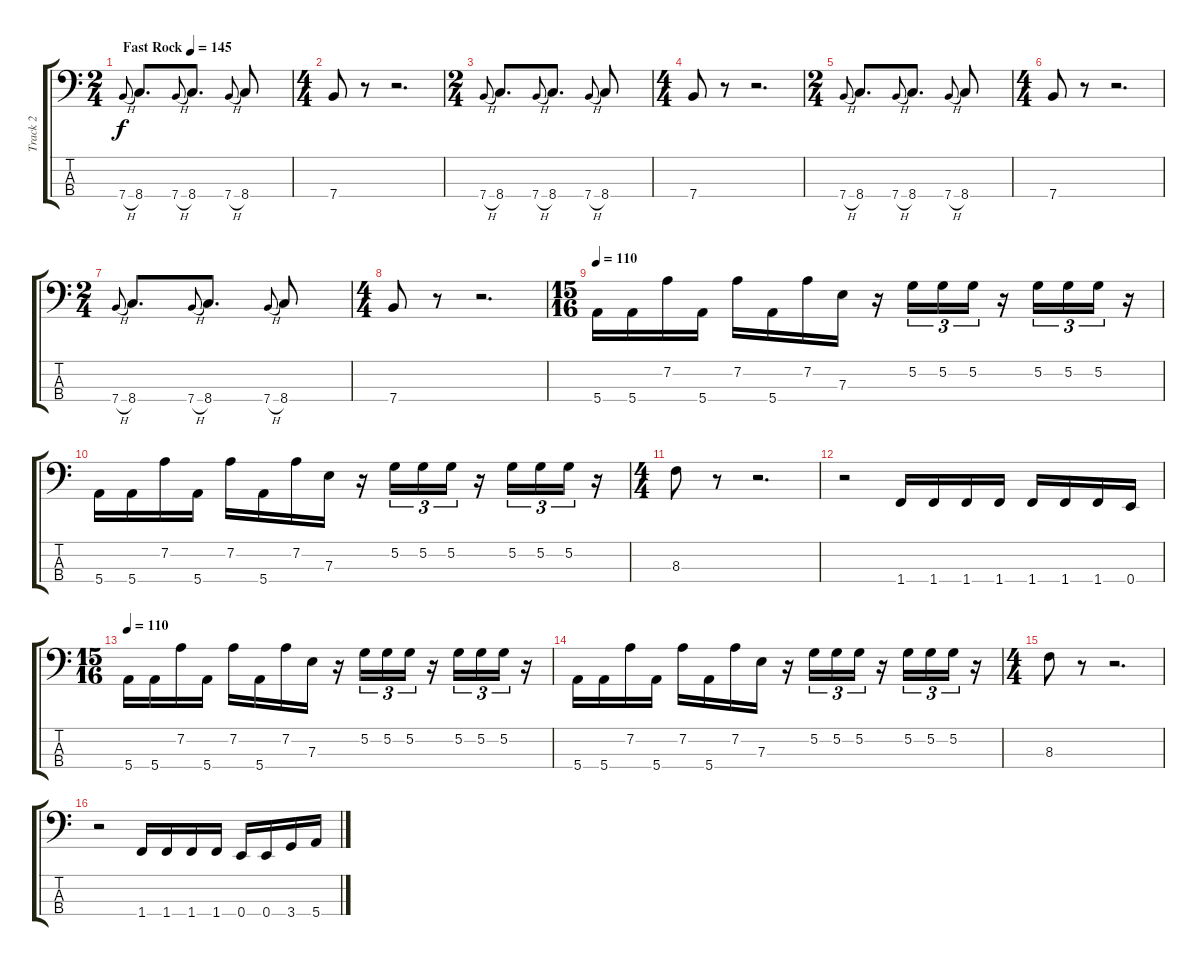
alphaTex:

\track ("Track 2" "Track 2") {instrument electricbassfinger}
\staff {score tabs}
\tuning (G2 D2 A1 E1) {hide}
\ts (2 4)
\tempo (145 "Fast Rock")
\clef f4
\ks c
7.4{h}.8{gr onbeat dy f instrument electricbassfinger} 8.4.8{d} 7.4{h}.8{gr onbeat} 8.4.8{d} 7.4{h}.8{gr onbeat} 8.4.8 |
\ts (4 4)
7.4.8 r.8 r.2{d} |
\ts (2 4)
7.4{h}.8{gr onbeat} 8.4.8{d} 7.4{h}.8{gr onbeat} 8.4.8{d} 7.4{h}.8{gr onbeat} 8.4.8 |
\ts (4 4)
7.4.8 r.8 r.2{d} |
\ts (2 4)
7.4{h}.8{gr onbeat} 8.4.8{d} 7.4{h}.8{gr onbeat} 8.4.8{d} 7.4{h}.8{gr onbeat} 8.4.8 |
\ts (4 4)
7.4.8 r.8 r.2{d} |
\ts (2 4)
7.4{h}.8{gr onbeat} 8.4.8{d} 7.4{h}.8{gr onbeat} 8.4.8{d} 7.4{h}.8{gr onbeat} 8.4.8 |
\ts (4 4)
7.4.8 r.8 r.2{d} |
\ts (15 16)
\tempo 110
5.4.16 5.4.16 7.2.16 5.4.16 7.2.16 5.4.16 7.2.16 7.3.16 r.16 5.2.16{tu (3 2)} 5.2.16{tu (3 2)} 5.2.16{tu (3 2)} r.16 5.2.16{tu (3 2)} 5.2.16{tu (3 2)} 5.2.16{tu (3 2)} r.16 |
5.4.16 5.4.16 7.2.16 5.4.16 7.2.16 5.4.16 7.2.16 7.3.16 r.16 5.2.16{tu (3 2)} 5.2.16{tu (3 2)} 5.2.16{tu (3 2)} r.16 5.2.16{tu (3 2)} 5.2.16{tu (3 2)} 5.2.16{tu (3 2)} r.16 |
\ts (4 4)
8.3.8 r.8 r.2{d} |
r.2 1.4.16 1.4.16 1.4.16 1.4.16 1.4.16 1.4.16 1.4.16 0.4.16 |
\ts (15 16)
\tempo 110
5.4.16 5.4.16 7.2.16 5.4.16 7.2.16 5.4.16 7.2.16 7.3.16 r.16 5.2.16{tu (3 2)} 5.2.16{tu (3 2)} 5.2.16{tu (3 2)} r.16 5.2.16{tu (3 2)} 5.2.16{tu (3 2)} 5.2.16{tu (3 2)} r.16 |
5.4.16 5.4.16 7.2.16 5.4.16 7.2.16 5.4.16 7.2.16 7.3.16 r.16 5.2.16{tu (3 2)} 5.2.16{tu (3 2)} 5.2.16{tu (3 2)} r.16 5.2.16{tu (3 2)} 5.2.16{tu (3 2)} 5.2.16{tu (3 2)} r.16 |
\ts (4 4)
8.3.8 r.8 r.2{d} |
r.2 1.4.16 1.4.16 1.4.16 1.4.16 0.4.16 0.4.16 3.4.16 5.4.16
